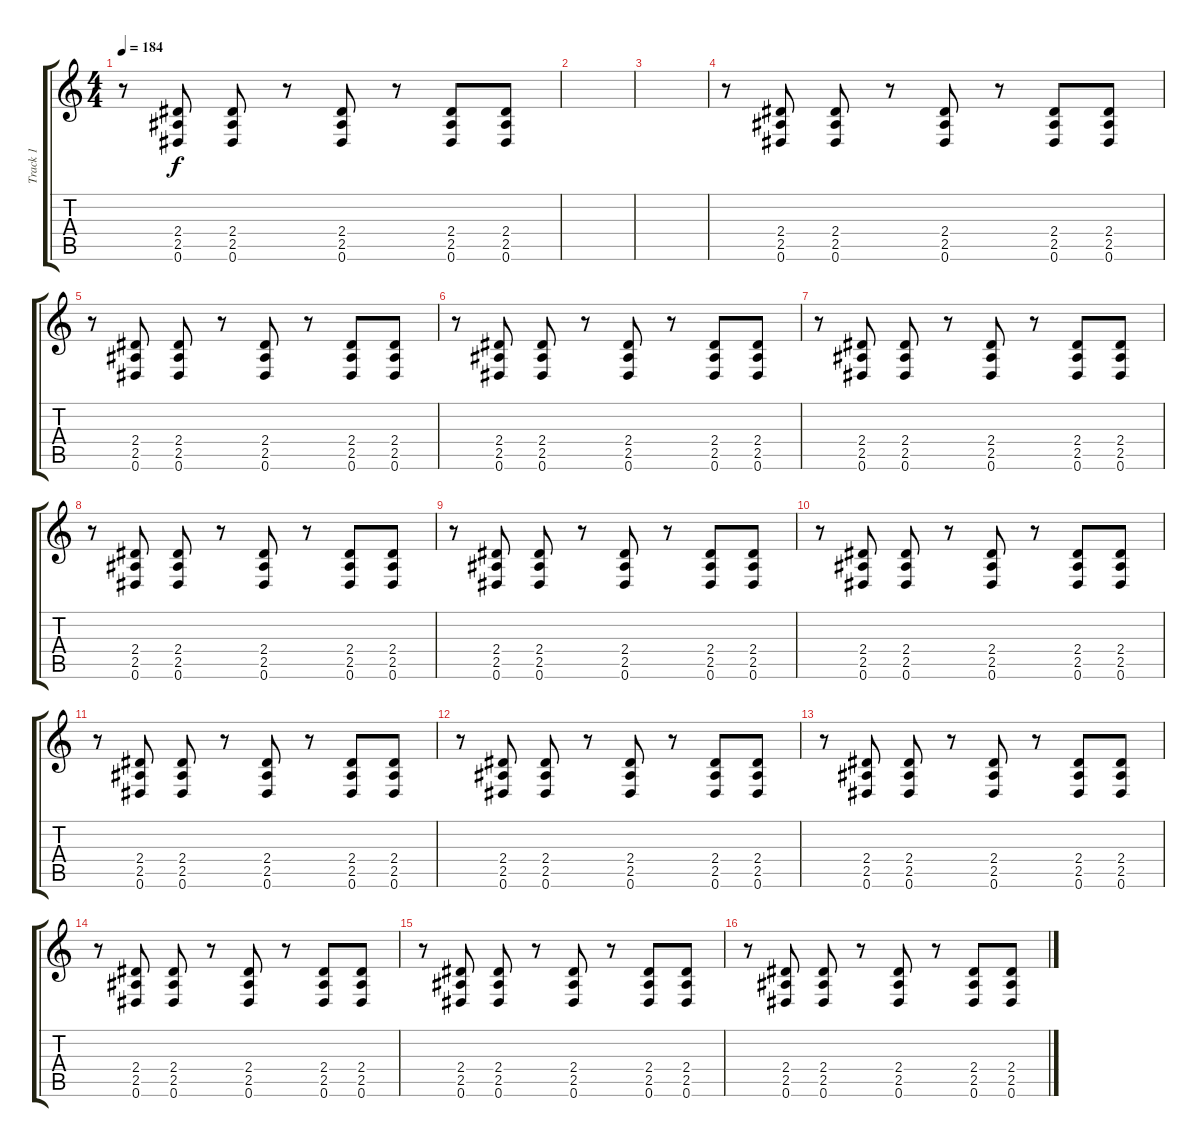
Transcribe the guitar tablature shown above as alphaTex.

\track ("Track 1" "Track 1") {instrument overdrivenguitar}
\staff {score tabs}
\tuning (Eb4 Bb3 Gb3 Db3 Ab2 Eb2) {hide}
\ts (4 4)
\tempo 184
\clef g2
\ks c
r.8{dy f} (2.4 2.5 0.6).8 (2.4 2.5 0.6).8 r.8 (2.4 2.5 0.6).8 r.8 (2.4 2.5 0.6).8 (2.4 2.5 0.6).8 |
|
|
r.8 (2.4 2.5 0.6).8 (2.4 2.5 0.6).8 r.8 (2.4 2.5 0.6).8 r.8 (2.4 2.5 0.6).8 (2.4 2.5 0.6).8 |
r.8 (2.4 2.5 0.6).8 (2.4 2.5 0.6).8 r.8 (2.4 2.5 0.6).8 r.8 (2.4 2.5 0.6).8 (2.4 2.5 0.6).8 |
r.8 (2.4 2.5 0.6).8 (2.4 2.5 0.6).8 r.8 (2.4 2.5 0.6).8 r.8 (2.4 2.5 0.6).8 (2.4 2.5 0.6).8 |
r.8 (2.4 2.5 0.6).8 (2.4 2.5 0.6).8 r.8 (2.4 2.5 0.6).8 r.8 (2.4 2.5 0.6).8 (2.4 2.5 0.6).8 |
r.8 (2.4 2.5 0.6).8 (2.4 2.5 0.6).8 r.8 (2.4 2.5 0.6).8 r.8 (2.4 2.5 0.6).8 (2.4 2.5 0.6).8 |
r.8 (2.4 2.5 0.6).8 (2.4 2.5 0.6).8 r.8 (2.4 2.5 0.6).8 r.8 (2.4 2.5 0.6).8 (2.4 2.5 0.6).8 |
r.8 (2.4 2.5 0.6).8 (2.4 2.5 0.6).8 r.8 (2.4 2.5 0.6).8 r.8 (2.4 2.5 0.6).8 (2.4 2.5 0.6).8 |
r.8 (2.4 2.5 0.6).8 (2.4 2.5 0.6).8 r.8 (2.4 2.5 0.6).8 r.8 (2.4 2.5 0.6).8 (2.4 2.5 0.6).8 |
r.8 (2.4 2.5 0.6).8 (2.4 2.5 0.6).8 r.8 (2.4 2.5 0.6).8 r.8 (2.4 2.5 0.6).8 (2.4 2.5 0.6).8 |
r.8 (2.4 2.5 0.6).8 (2.4 2.5 0.6).8 r.8 (2.4 2.5 0.6).8 r.8 (2.4 2.5 0.6).8 (2.4 2.5 0.6).8 |
r.8 (2.4 2.5 0.6).8 (2.4 2.5 0.6).8 r.8 (2.4 2.5 0.6).8 r.8 (2.4 2.5 0.6).8 (2.4 2.5 0.6).8 |
r.8 (2.4 2.5 0.6).8 (2.4 2.5 0.6).8 r.8 (2.4 2.5 0.6).8 r.8 (2.4 2.5 0.6).8 (2.4 2.5 0.6).8 |
r.8 (2.4 2.5 0.6).8 (2.4 2.5 0.6).8 r.8 (2.4 2.5 0.6).8 r.8 (2.4 2.5 0.6).8 (2.4 2.5 0.6).8
